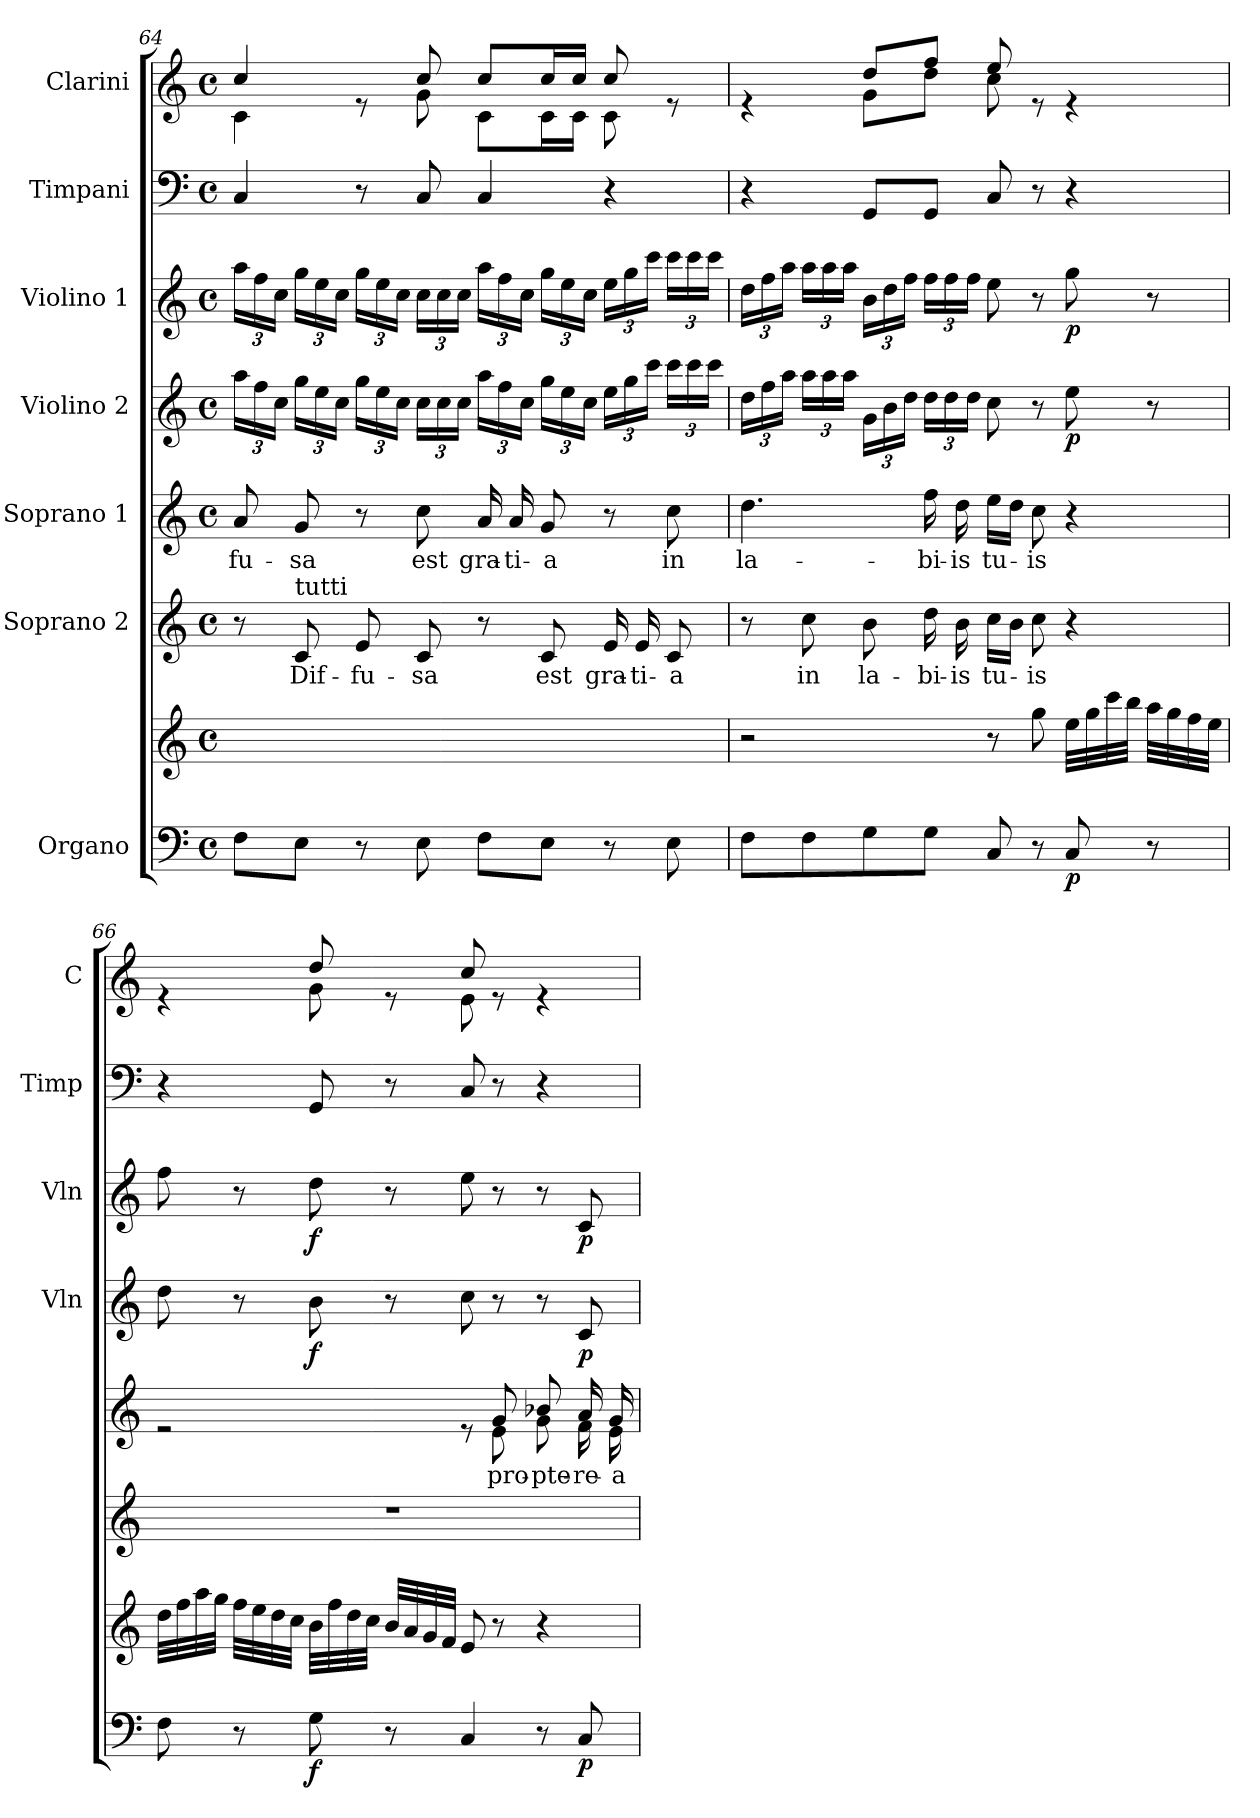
**kern	**kern	**dynam	**kern	**text	**kern	**text	**kern	**dynam	**kern	**dynam	**kern	**kern
*part7	*part7	*part7	*part6	*part6	*part5	*part5	*part4	*part4	*part3	*part3	*part2	*part1
*staff8	*staff7	*staff7/8	*staff6	*staff6	*staff5	*staff5	*staff4	*staff4	*staff3	*staff3	*staff2	*staff1
*I"Organo	*	*	*I"Soprano 2	*	*I"Soprano 1	*	*I"Violino 2	*	*I"Violino 1	*	*I"Timpani	*I"Clarini
*	*	*	*	*	*	*	*I'Vln	*	*I'Vln	*	*I'Timp	*I'C
*clefF4	*clefG2	*	*clefG2	*	*clefG2	*	*clefG2	*	*clefG2	*	*clefF4	*clefG2
*k[]	*k[]	*	*k[]	*	*k[]	*	*k[]	*	*k[]	*	*k[]	*k[]
*M4/4	*M4/4	*	*M4/4	*	*M4/4	*	*M4/4	*	*M4/4	*	*M4/4	*M4/4
*met(c)	*met(c)	*	*met(c)	*	*met(c)	*	*met(c)	*	*met(c)	*	*met(c)	*met(c)
=64	=64	=64	=64	=64	=64	=64	=64	=64	=64	=64	=64	=64
!	!	!	!	!	!	!LO:LY:b	!	!	!	!	!	!
*	*	*	*	*	*	*	*Xbrackettup	*	*Xbrackettup	*	*	*
*	*	*	*	*	*	*	*	*	*	*	*	*^
8F\L	1ryy	.	8r	.	8a/	-fu-	24aa\LL	.	24aa\LL	.	4C/	4cc/	4c\
.	.	.	.	.	.	.	24ff\	.	24ff\	.	.	.	.
.	.	.	.	.	.	.	24cc\JJ	.	24cc\JJ	.	.	.	.
!	!	!	!LO:TX:a:t=tutti	!	!	!	!	!	!	!	!	!	!
!	!	!	!	!LO:LY:b	!	!LO:LY:b	!	!	!	!	!	!	!
8E\J	.	.	8c/	Dif-	8g/	-sa	24gg\LL	.	24gg\LL	.	.	.	.
.	.	.	.	.	.	.	24ee\	.	24ee\	.	.	.	.
.	.	.	.	.	.	.	24cc\JJ	.	24cc\JJ	.	.	.	.
!	!	!	!	!LO:LY:b	!	!	!	!	!	!	!	!	!
8r	.	.	8e/	-fu-	8r	.	24gg\LL	.	24gg\LL	.	8r	8re	8ryy
.	.	.	.	.	.	.	24ee\	.	24ee\	.	.	.	.
.	.	.	.	.	.	.	24cc\JJ	.	24cc\JJ	.	.	.	.
!	!	!	!	!LO:LY:b	!	!LO:LY:b	!	!	!	!	!	!	!
8E\	.	.	8c/	-sa	8cc\	est	24cc\LL	.	24cc\LL	.	8C/	8cc/	8g\
.	.	.	.	.	.	.	24cc\	.	24cc\	.	.	.	.
.	.	.	.	.	.	.	24cc\JJ	.	24cc\JJ	.	.	.	.
!	!	!	!	!	!	!LO:LY:b	!	!	!	!	!	!	!
8F\L	.	.	8r	.	16a/	gra-	24aa\LL	.	24aa\LL	.	4C/	8cc/L	8c\L
.	.	.	.	.	.	.	24ff\	.	24ff\	.	.	.	.
!	!	!	!	!	!	!LO:LY:b	!	!	!	!	!	!	!
.	.	.	.	.	16a/	-ti-	.	.	.	.	.	.	.
.	.	.	.	.	.	.	24cc\JJ	.	24cc\JJ	.	.	.	.
!	!	!	!	!LO:LY:b	!	!LO:LY:b	!	!	!	!	!	!	!
8E\J	.	.	8c/	est	8g/	-a	24gg\LL	.	24gg\LL	.	.	16cc/L	16c\L
.	.	.	.	.	.	.	24ee\	.	24ee\	.	.	.	.
.	.	.	.	.	.	.	.	.	.	.	.	16cc/JJ	16c\JJ
.	.	.	.	.	.	.	24cc\JJ	.	24cc\JJ	.	.	.	.
!	!	!	!	!LO:LY:b	!	!	!	!	!	!	!	!	!
8r	.	.	16e/	gra-	8r	.	24ee\LL	.	24ee\LL	.	4r	8cc/	8c\
.	.	.	.	.	.	.	24gg\	.	24gg\	.	.	.	.
!	!	!	!	!LO:LY:b	!	!	!	!	!	!	!	!	!
.	.	.	16e/	-ti-	.	.	.	.	.	.	.	.	.
.	.	.	.	.	.	.	24ccc\JJ	.	24ccc\JJ	.	.	.	.
!	!	!	!	!LO:LY:b	!	!LO:LY:b	!	!	!	!	!	!	!
8E\	.	.	8c/	-a	8cc\	in	24ccc\LL	.	24ccc\LL	.	.	8re	8ryy
.	.	.	.	.	.	.	24ccc\	.	24ccc\	.	.	.	.
.	.	.	.	.	.	.	24ccc\JJ	.	24ccc\JJ	.	.	.	.
!!LO:PB:g=z	!!
=65	=65	=65	=65	=65	=65	=65	=65	=65	=65	=65	=65	=65	=65
!	!	!	!	!	!	!LO:LY:b	!	!	!	!	!	!	!
8F\L	2r	.	8r	.	4.dd\	la-	24dd\LL	.	24dd\LL	.	4r	4re	4ryy
.	.	.	.	.	.	.	24ff\	.	24ff\	.	.	.	.
.	.	.	.	.	.	.	24aa\JJ	.	24aa\JJ	.	.	.	.
!	!	!	!	!LO:LY:b	!	!	!	!	!	!	!	!	!
8F\	.	.	8cc\	in	.	.	24aa\LL	.	24aa\LL	.	.	.	.
.	.	.	.	.	.	.	24aa\	.	24aa\	.	.	.	.
.	.	.	.	.	.	.	24aa\JJ	.	24aa\JJ	.	.	.	.
!	!	!	!	!LO:LY:b	!	!	!	!	!	!	!	!	!
8G\	.	.	8b\	la-	.	.	24g\LL	.	24b\LL	.	8GG/L	8dd/L	8g\L
.	.	.	.	.	.	.	24b\	.	24dd\	.	.	.	.
.	.	.	.	.	.	.	24dd\JJ	.	24ff\JJ	.	.	.	.
!	!	!	!	!LO:LY:b	!	!LO:LY:b	!	!	!	!	!	!	!
8G\J	.	.	16dd\	-bi-	16ff\	-bi-	24dd\LL	.	24ff\LL	.	8GG/J	8ff/J	8dd\J
.	.	.	.	.	.	.	24dd\	.	24ff\	.	.	.	.
!	!	!	!	!LO:LY:b	!	!LO:LY:b	!	!	!	!	!	!	!
.	.	.	16b\	-is	16dd\	-is	.	.	.	.	.	.	.
.	.	.	.	.	.	.	24dd\JJ	.	24ff\JJ	.	.	.	.
!	!	!	!	!LO:LY:b	!	!LO:LY:b	!	!	!	!	!	!	!
8C/	8r	.	16cc\LL	tu-	16ee\LL	tu-	8cc\	.	8ee\	.	8C/	8ee/	8cc\
.	.	.	16b\JJ	.	16dd\JJ	.	.	.	.	.	.	.	.
!	!	!	!	!LO:LY:b	!	!LO:LY:b	!	!	!	!	!	!	!
8r	8gg\	.	8cc\	-is	8cc\	-is	8r	.	8r	.	8r	8re	4.ryy
!	!	!LO:DY:b=2	!	!	!	!	!	!LO:DY:b	!	!LO:DY:b	!	!	!
8C/	32ee\LLL	p	4r	.	4r	.	8ee\	p	8gg\	p	4r	4re	.
.	32gg\	.	.	.	.	.	.	.	.	.	.	.	.
.	32ccc\	.	.	.	.	.	.	.	.	.	.	.	.
.	32bb\JJJ	.	.	.	.	.	.	.	.	.	.	.	.
8r	32aa\LLL	.	.	.	.	.	8r	.	8r	.	.	.	.
.	32gg\	.	.	.	.	.	.	.	.	.	.	.	.
.	32ff\	.	.	.	.	.	.	.	.	.	.	.	.
.	32ee\JJJ	.	.	.	.	.	.	.	.	.	.	.	.
=66	=66	=66	=66	=66	=66	=66	=66	=66	=66	=66	=66	=66	=66
*	*	*	*	*	*^	*	*	*	*	*	*	*	*
8F\	32dd\LLL	.	1r	.	2re	8ryy	.	8dd\	.	8ff\	.	4r	4re	4ryy
.	32ff\	.	.	.	.	.	.	.	.	.	.	.	.	.
.	32aa\	.	.	.	.	.	.	.	.	.	.	.	.	.
.	32gg\JJJ	.	.	.	.	.	.	.	.	.	.	.	.	.
*	*	*	*	*	*v	*v	*	*	*	*	*	*	*	*
8r	32ff\LLL	.	.	.	.	.	8r	.	8r	.	.	.	.
.	32ee\	.	.	.	.	.	.	.	.	.	.	.	.
.	32dd\	.	.	.	.	.	.	.	.	.	.	.	.
.	32cc\JJJ	.	.	.	.	.	.	.	.	.	.	.	.
!	!	!LO:DY:b=2	!	!	!	!	!	!LO:DY:b	!	!LO:DY:b	!	!	!
8G\	32b\LLL	f	.	.	.	.	8b\	f	8dd\	f	8GG/	8dd/	8g\
.	32ff\	.	.	.	.	.	.	.	.	.	.	.	.
.	32dd\	.	.	.	.	.	.	.	.	.	.	.	.
.	32cc\JJJ	.	.	.	.	.	.	.	.	.	.	.	.
8r	32b/LLL	.	.	.	.	.	8r	.	8r	.	8r	8re	8ryy
.	32a/	.	.	.	.	.	.	.	.	.	.	.	.
.	32g/	.	.	.	.	.	.	.	.	.	.	.	.
.	32f/JJJ	.	.	.	.	.	.	.	.	.	.	.	.
4C/	8e/	.	.	.	8re	.	8cc\	.	8ee\	.	8C/	8cc/	8e\
!	!	!	!	!	!LO:TX:a:t=solo	!	!	!	!	!	!	!	!
!	!	!	!	!	!LO:TX:a:t=solo	!	!	!	!	!	!	!	!
!	!	!	!	!	!	!LO:LY:b	!	!	!	!	!	!	!
*	*	*	*	*	*^	*	*	*	*	*	*	*	*
.	8r	.	.	.	8g/	8e\	pro-	8r	.	8r	.	8r	8re	4.ryy
!	!	!	!	!	!	!	!LO:LY:b	!	!	!	!	!	!	!
8r	4r	.	.	.	8b-X/	8g\	-pte-	8r	.	8r	.	4r	4re	.
!	!	!LO:DY:b=2	!	!	!	!	!LO:LY:b	!	!LO:DY:b	!	!LO:DY:b	!	!	!
8C/	.	p	.	.	16a/	16f\	-re-	8c/	p	8c/	p	.	.	.
!	!	!	!	!	!	!	!LO:LY:b	!	!	!	!	!	!	!
.	.	.	.	.	16g/	16e\	-a	.	.	.	.	.	.	.
*	*	*	*	*	*v	*v	*	*	*	*	*	*	*v	*v
=	=	=	=	=	=	=	=	=	=	=	=	=
*-	*-	*-	*-	*-	*-	*-	*-	*-	*-	*-	*-	*-
